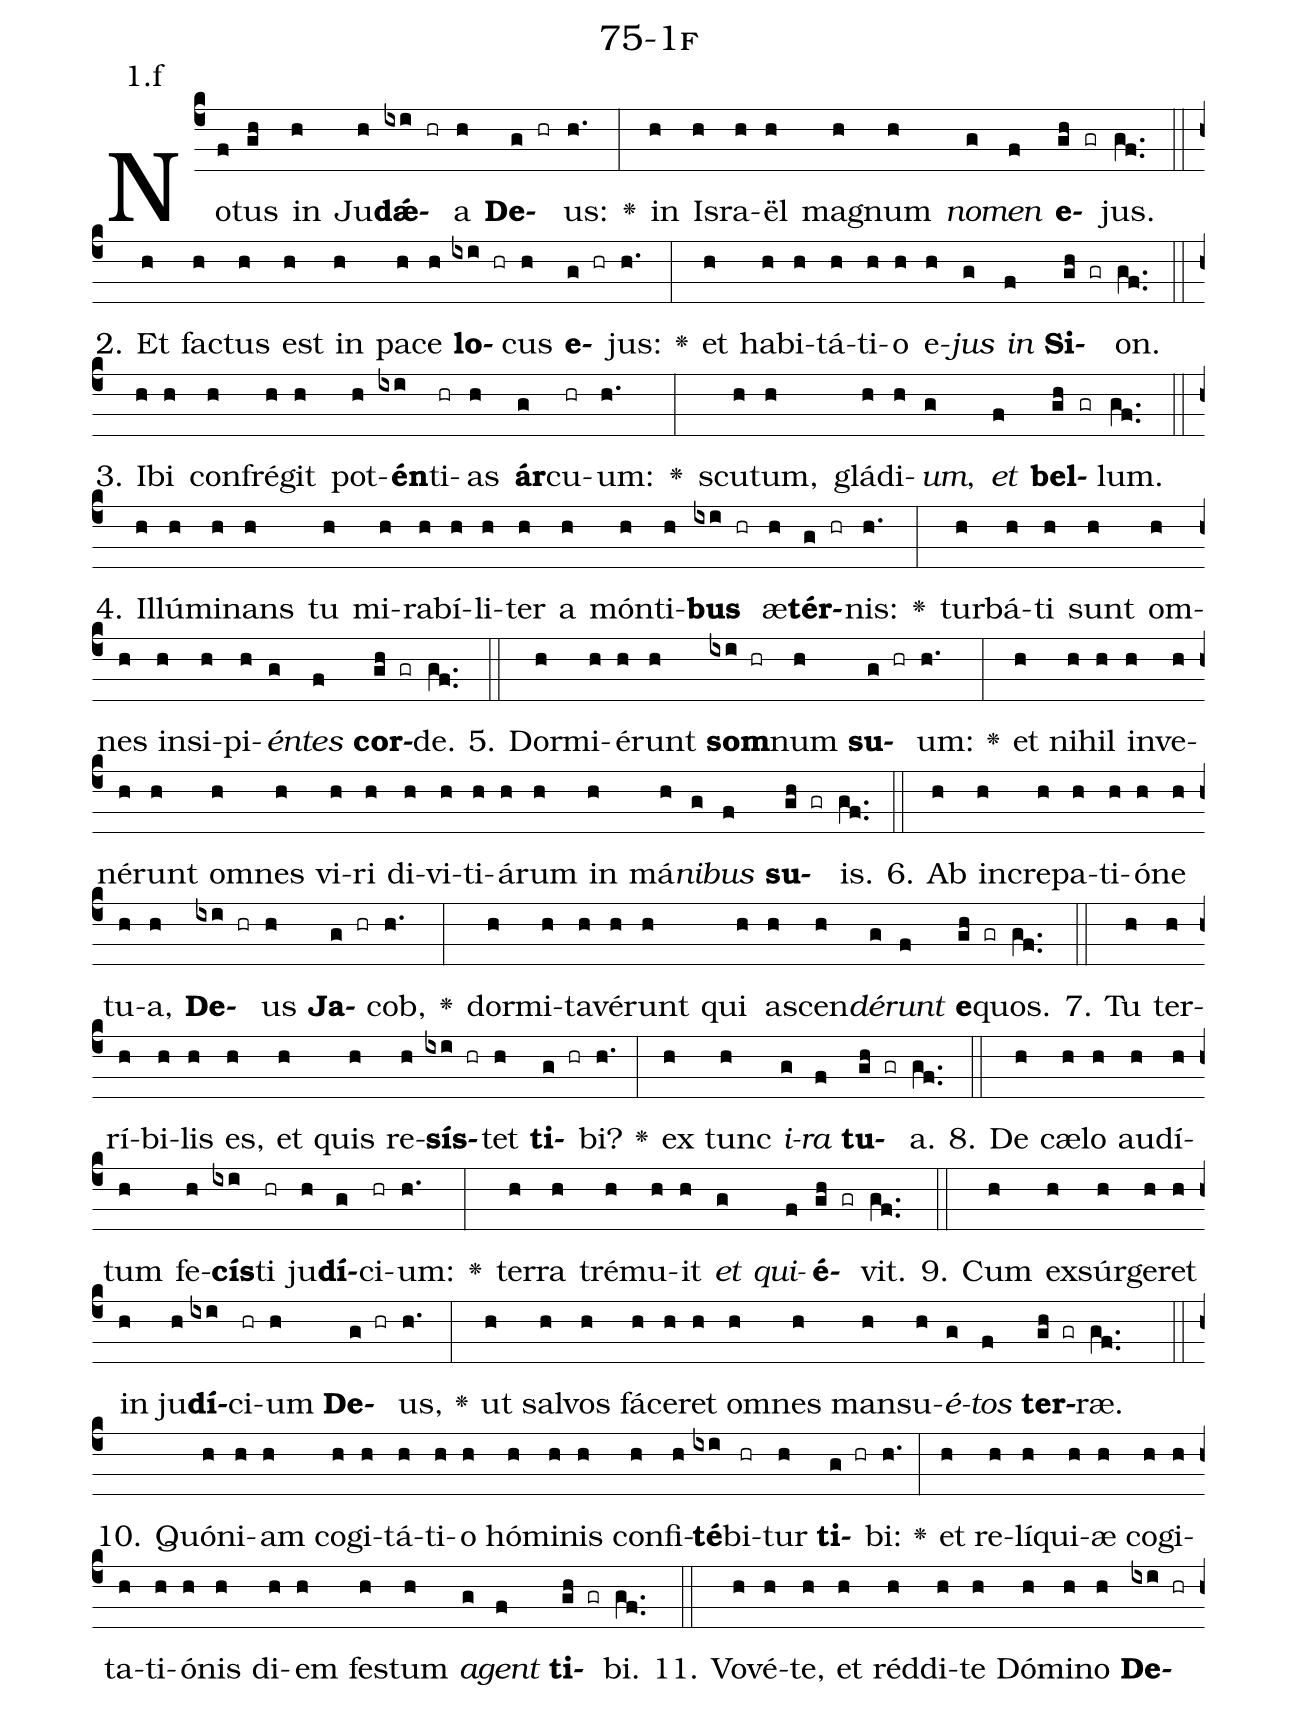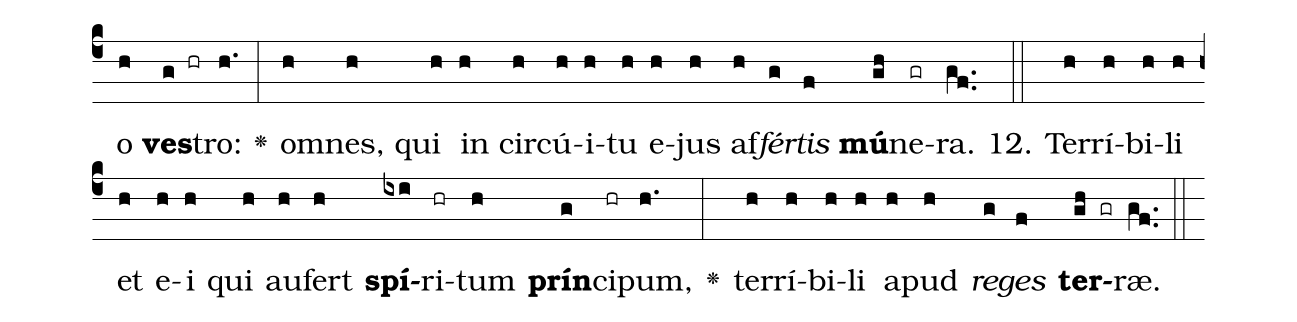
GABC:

name: 75-1f;
annotation: 1.f;
%%
(c4)No(f)tus(gh) in(h) Ju(h)<b>dǽ</b>(ixi hr)a(h) <b>De</b>(g hr)us:(h.) <v>\greheightstar</v>(:) in(h) Is(h)ra(h)ël(h) ma(h)gnum(h) <i>no</i>(g)<i>men</i>(f) <b>e</b>(gh gr)jus.(gf..) (::)
2. Et(h) fac(h)tus(h) est(h) in(h) pa(h)ce(h) <b>lo</b>(ixi hr)cus(h) <b>e</b>(g hr)jus:(h.) <v>\greheightstar</v>(:) et(h) ha(h)bi(h)tá(h)ti(h)o(h) e(h)<i>jus</i>(g) <i>in</i>(f) <b>Si</b>(gh gr)on.(gf..) (::)
3. I(h)bi(h) con(h)fré(h)git(h) pot(h)<b>én</b>(ixi)ti(hr)as(h) <b>ár</b>(g)cu(hr)um:(h.) <v>\greheightstar</v>(:) scu(h)tum,(h) glá(h)di(h)<i>um</i>,(g) <i>et</i>(f) <b>bel</b>(gh gr)lum.(gf..) (::)
4. Il(h)lú(h)mi(h)nans(h) tu(h) mi(h)ra(h)bí(h)li(h)ter(h) a(h) món(h)ti(h)<b>bus</b>(ixi hr) æ(h)<b>tér</b>(g hr)nis:(h.) <v>\greheightstar</v>(:) tur(h)bá(h)ti(h) sunt(h) om(h)nes(h) in(h)si(h)pi(h)<i>én</i>(g)<i>tes</i>(f) <b>cor</b>(gh gr)de.(gf..) (::)
5. Dor(h)mi(h)é(h)runt(h) <b>som</b>(ixi hr)num(h) <b>su</b>(g hr)um:(h.) <v>\greheightstar</v>(:) et(h) ni(h)hil(h) in(h)ve(h)né(h)runt(h) om(h)nes(h) vi(h)ri(h) di(h)vi(h)ti(h)á(h)rum(h) in(h) má(h)<i>ni</i>(g)<i>bus</i>(f) <b>su</b>(gh gr)is.(gf..) (::)
6. Ab(h) in(h)cre(h)pa(h)ti(h)ó(h)ne(h) tu(h)a,(h) <b>De</b>(ixi hr)us(h) <b>Ja</b>(g hr)cob,(h.) <v>\greheightstar</v>(:) dor(h)mi(h)ta(h)vé(h)runt(h) qui(h) a(h)scen(h)<i>dé</i>(g)<i>runt</i>(f) <b>e</b>(gh gr)quos.(gf..) (::)
7. Tu(h) ter(h)rí(h)bi(h)lis(h) es,(h) et(h) quis(h) re(h)<b>sís</b>(ixi hr)tet(h) <b>ti</b>(g hr)bi?(h.) <v>\greheightstar</v>(:) ex(h) tunc(h) <i>i</i>(g)<i>ra</i>(f) <b>tu</b>(gh gr)a.(gf..) (::)
8. De(h) cæ(h)lo(h) au(h)dí(h)tum(h) fe(h)<b>cís</b>(ixi)ti(hr) ju(h)<b>dí</b>(g)ci(hr)um:(h.) <v>\greheightstar</v>(:) ter(h)ra(h) tré(h)mu(h)it(h) <i>et</i>(g) <i>qui</i>(f)<b>é</b>(gh gr)vit.(gf..) (::)
9. Cum(h) ex(h)súr(h)ge(h)ret(h) in(h) ju(h)<b>dí</b>(ixi)ci(hr)um(h) <b>De</b>(g hr)us,(h.) <v>\greheightstar</v>(:) ut(h) sal(h)vos(h) fá(h)ce(h)ret(h) om(h)nes(h) man(h)su(h)<i>é</i>(g)<i>tos</i>(f) <b>ter</b>(gh gr)ræ.(gf..) (::)
10. Quón(h)i(h)am(h) co(h)gi(h)tá(h)ti(h)o(h) hó(h)mi(h)nis(h) con(h)fi(h)<b>té</b>(ixi)bi(hr)tur(h) <b>ti</b>(g hr)bi:(h.) <v>\greheightstar</v>(:) et(h) re(h)lí(h)qui(h)æ(h) co(h)gi(h)ta(h)ti(h)ó(h)nis(h) di(h)em(h) fes(h)tum(h) <i>a</i>(g)<i>gent</i>(f) <b>ti</b>(gh gr)bi.(gf..) (::)
11. Vo(h)vé(h)te,(h) et(h) réd(h)di(h)te(h) Dó(h)mi(h)no(h) <b>De</b>(ixi hr)o(h) <b>ves</b>(g hr)tro:(h.) <v>\greheightstar</v>(:) om(h)nes,(h) qui(h) in(h) cir(h)cú(h)i(h)tu(h) e(h)jus(h) af(h)<i>fér</i>(g)<i>tis</i>(f) <b>mú</b>(gh)ne(gr)ra.(gf..) (::)
12. Ter(h)rí(h)bi(h)li(h) et(h) e(h)i(h) qui(h) au(h)fert(h) <b>spí</b>(ixi)ri(hr)tum(h) <b>prín</b>(g)ci(hr)pum,(h.) <v>\greheightstar</v>(:) ter(h)rí(h)bi(h)li(h) a(h)pud(h) <i>re</i>(g)<i>ges</i>(f) <b>ter</b>(gh gr)ræ.(gf..) (::)
